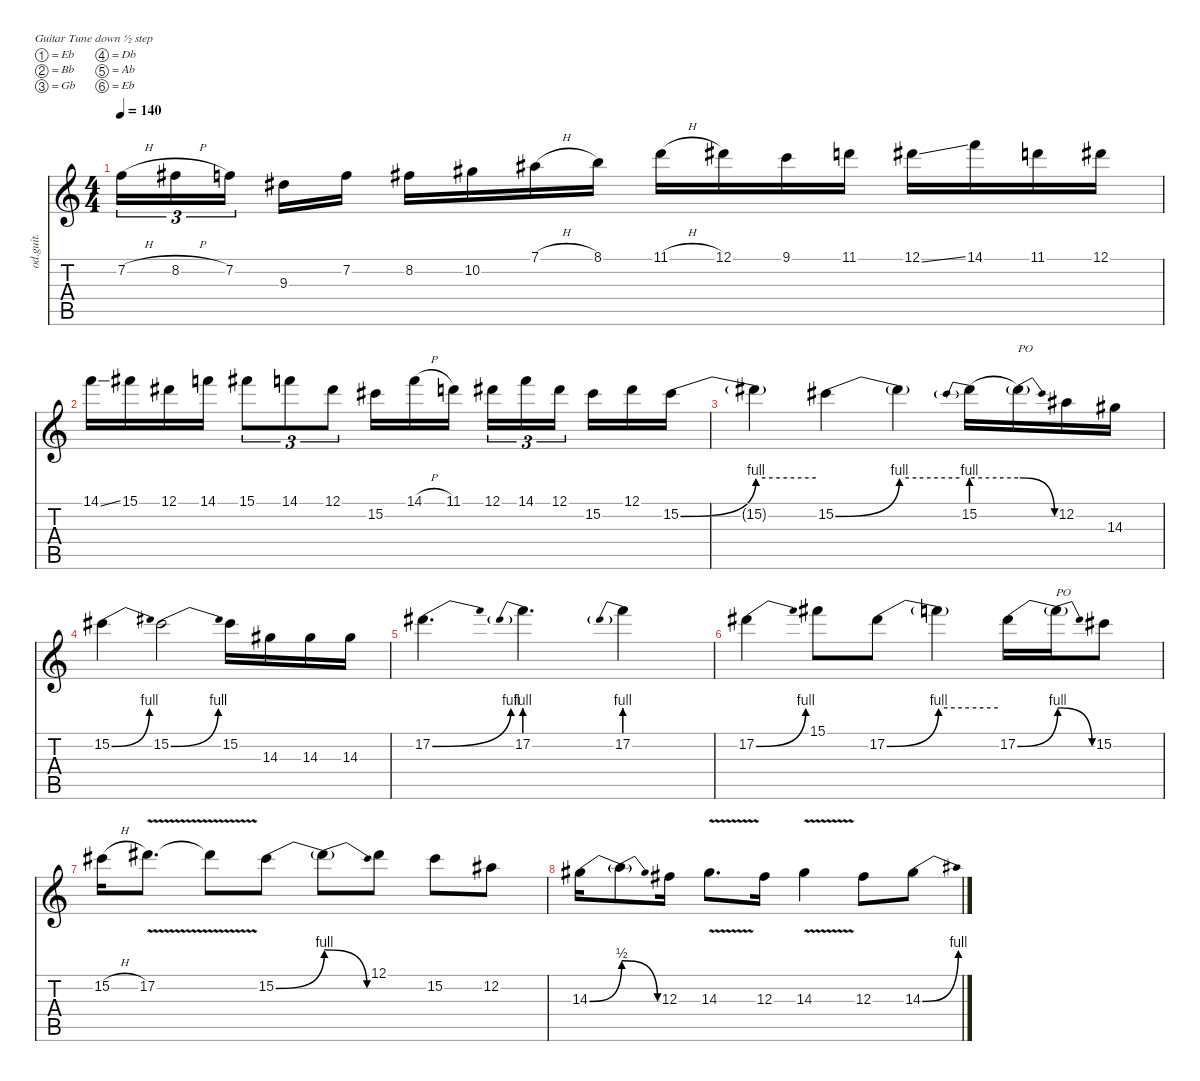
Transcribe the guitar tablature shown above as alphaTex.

\defaultSystemsLayout 4
\hideDynamics
\bracketExtendMode nobrackets
\otherSystemsTrackNameOrientation horizontal
\track ("Guitar 1 (Slash)" "od.guit.") {instrument overdrivenguitar}
\staff {score tabs}
\tuning (Eb4 Bb3 Gb3 Db3 Ab2 Eb2)
\ts (4 4)
\tempo 140
\clef g2
\ks c
7.2{h}.16{tu (3 2) dy ff beam Down} 8.2{h acc #}.16{tu (3 2) beam Down} 7.2.16{tu (3 2) beam Down} 9.3{acc #}.16{beam Down} 7.2.16{beam Down} 8.2{acc #}.16{beam Down} 10.2{acc #}.16{beam Down} 7.1{h acc #}.16{beam Down} 8.1.16{beam Down} 11.1{h}.16{beam Down} 12.1{acc #}.16{beam Down} 9.1.16{beam Down} 11.1.16{beam Down} 12.1{ss acc #}.16{beam Down} 14.1.16{beam Down} 11.1.16{beam Down} 12.1{acc #}.16{beam Down} |
14.1{ss}.16{beam Down} 15.1{acc #}.16{beam Down} 12.1{acc #}.16{beam Down} 14.1.16{beam Down} 15.1{acc #}.8{tu (3 2) beam Down} 14.1.8{tu (3 2) beam Down} 12.1{acc #}.8{tu (3 2) beam Down} 15.2{acc #}.16{beam Down} 14.1{h}.16{beam Down} 11.1.16{beam Down} 12.1{acc #}.16{tu (3 2) beam Down} 14.1.16{tu (3 2) beam Down} 12.1{acc #}.16{tu (3 2) beam Down} 15.2{acc #}.16{beam Down} 12.1{acc #}.16{beam Down} 15.2{be (bend 0 0 60 4) acc #}.16{beam Down} |
15.2{be (hold 0 4 60 4) t}.4{beam Down} 15.2{be (bend 0 0 60 4) acc #}.4{beam Down} 15.2{be (hold 0 4 60 4) t}.4{beam Down} 15.2{be (prebend 0 4 60 4)}.16{beam Down} 15.2{be (release 0 4 60 0) t}.16{txt "PO" beam Down} 12.2{acc #}.16{beam Down} 14.3{acc #}.16{beam Down} |
15.2{be (bend 0 0 30 4) acc #}.4{beam Down} 15.2{be (bend 0 0 30 4) acc #}.2{beam Down} 15.2{acc #}.16{beam Down} 14.3{acc #}.16{beam Down} 14.3{acc #}.16{beam Down} 14.3{acc #}.16{beam Down} |
17.2{be (bend 0 0 30 4) acc #}.4{d beam Down} 17.2{be (prebend 0 4 60 4)}.4{d beam Down} 17.2{be (prebend 0 4 60 4)}.4{beam Down} |
17.2{be (bend 0 0 30 4) acc #}.4{beam Down} 15.1{acc #}.8{beam Down} 17.2{be (bend 0 0 60 4) acc #}.8{beam Down} 17.2{be (hold 0 4 60 4) t}.4{beam Down} 17.2{be (bend 0 0 60 4) acc #}.16{beam Down} 17.2{be (release 0 4 60 0) t}.16{txt "PO" beam Down} 15.2{acc #}.8{beam Down} |
15.2{h acc #}.16{beam Down} 17.2{v acc #}.8{d beam Down} 17.2{v t acc #}.8{beam Down} 15.2{be (bend 0 0 60 4) acc #}.8{beam Down} 15.2{be (release 0 4 60 0) t}.8{beam Down} 12.1{acc #}.8{beam Down} 15.2{acc #}.8{beam Down} 12.2{acc #}.8{beam Down} |
14.3{be (bend 0 0 60 2) acc #}.16{beam Down} 14.3{be (release 0 2 60 0) t}.8{beam Down} 12.3{acc #}.16{beam Down} 14.3{v acc #}.8{d beam Down} 12.3{acc #}.16{beam Down} 14.3{v acc #}.4{beam Down} 12.3{acc #}.8{beam Down} 14.3{be (bend 0 0 60 4) acc #}.8{beam Down}
